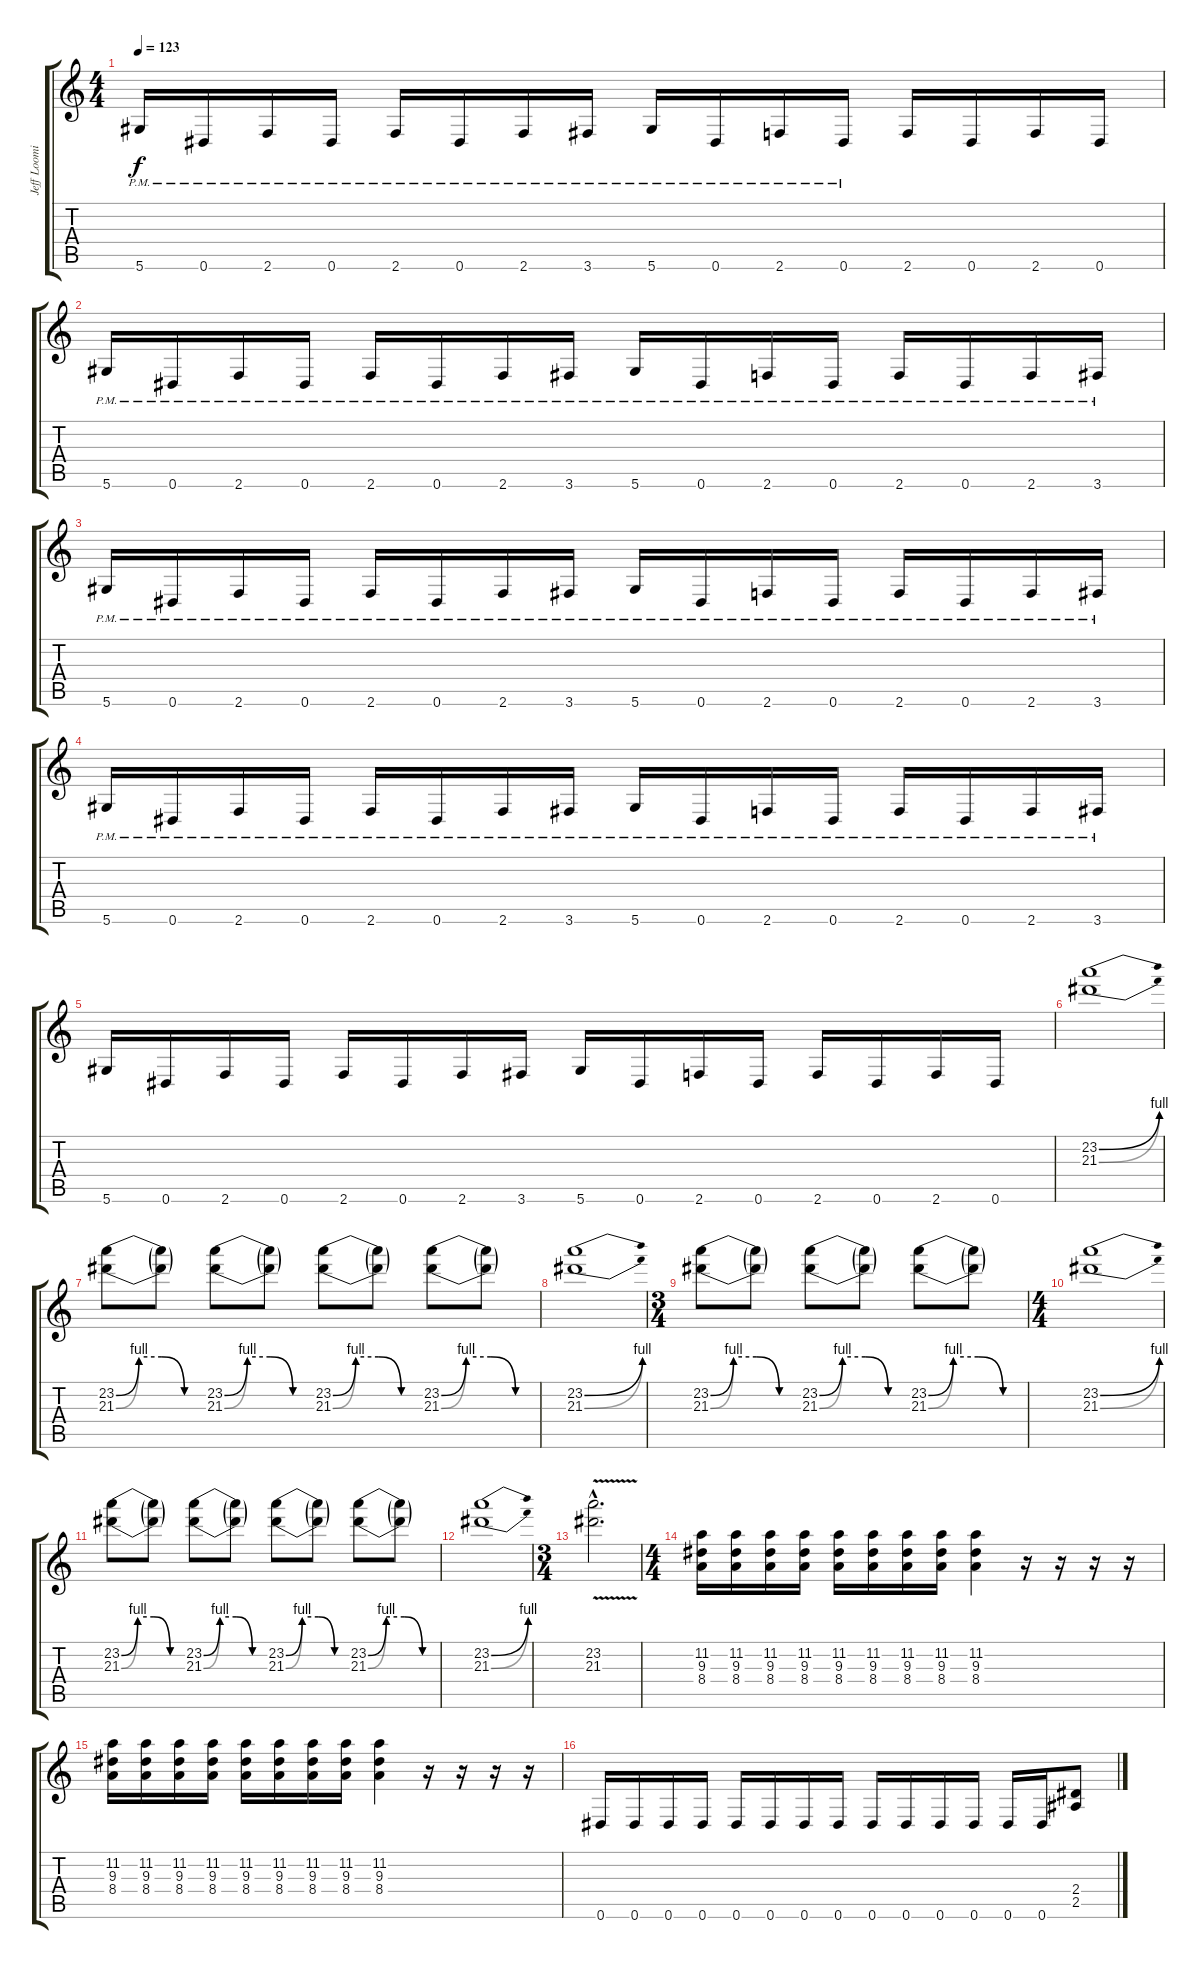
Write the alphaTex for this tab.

\track ("Jeff Loomis" "Jeff Loomi") {instrument distortionguitar}
\staff {score tabs}
\tuning (Eb4 Bb3 Gb3 Db3 Ab2 Eb2) {hide}
\ts (4 4)
\tempo 123
\clef g2
\ks c
5.6{pm}.16{dy f} 0.6{pm}.16 2.6{pm}.16 0.6{pm}.16 2.6{pm}.16 0.6{pm}.16 2.6{pm}.16 3.6{pm}.16 5.6{pm}.16 0.6{pm}.16 2.6{pm}.16 0.6{pm}.16 2.6.16 0.6.16 2.6.16 0.6.16 |
5.6{pm}.16 0.6{pm}.16 2.6{pm}.16 0.6{pm}.16 2.6{pm}.16 0.6{pm}.16 2.6{pm}.16 3.6{pm}.16 5.6{pm}.16 0.6{pm}.16 2.6{pm}.16 0.6{pm}.16 2.6{pm}.16 0.6{pm}.16 2.6{pm}.16 3.6{pm}.16 |
5.6{pm}.16 0.6{pm}.16 2.6{pm}.16 0.6{pm}.16 2.6{pm}.16 0.6{pm}.16 2.6{pm}.16 3.6{pm}.16 5.6{pm}.16 0.6{pm}.16 2.6{pm}.16 0.6{pm}.16 2.6{pm}.16 0.6{pm}.16 2.6{pm}.16 3.6{pm}.16 |
5.6{pm}.16 0.6{pm}.16 2.6{pm}.16 0.6{pm}.16 2.6{pm}.16 0.6{pm}.16 2.6{pm}.16 3.6{pm}.16 5.6{pm}.16 0.6{pm}.16 2.6{pm}.16 0.6{pm}.16 2.6{pm}.16 0.6{pm}.16 2.6{pm}.16 3.6{pm}.16 |
5.6.16 0.6.16 2.6.16 0.6.16 2.6.16 0.6.16 2.6.16 3.6.16 5.6.16 0.6.16 2.6.16 0.6.16 2.6.16 0.6.16 2.6.16 0.6.16 |
(23.2{be (bend 0 0 60 4)} 21.3{be (bend 0 0 60 4)}).1 |
(23.2{be (custom 0 0 15 4 30 4 45 0 60 0)} 21.3{be (custom 0 0 15 4 30 4 45 0 60 0)}).8 (23.2{t} 21.3{t}).8 (23.2{be (custom 0 0 15 4 30 4 45 0 60 0)} 21.3{be (custom 0 0 15 4 30 4 45 0 60 0)}).8 (23.2{t} 21.3{t}).8 (23.2{be (custom 0 0 15 4 30 4 45 0 60 0)} 21.3{be (custom 0 0 15 4 30 4 45 0 60 0)}).8 (23.2{t} 21.3{t}).8 (23.2{be (custom 0 0 15 4 30 4 45 0 60 0)} 21.3{be (custom 0 0 15 4 30 4 45 0 60 0)}).8 (23.2{t} 21.3{t}).8 |
(23.2{be (bend 0 0 60 4)} 21.3{be (bend 0 0 60 4)}).1 |
\ts (3 4)
(23.2{be (custom 0 0 15 4 30 4 45 0 60 0)} 21.3{be (custom 0 0 15 4 30 4 45 0 60 0)}).8 (23.2{t} 21.3{t}).8 (23.2{be (custom 0 0 15 4 30 4 45 0 60 0)} 21.3{be (custom 0 0 15 4 30 4 45 0 60 0)}).8 (23.2{t} 21.3{t}).8 (23.2{be (custom 0 0 15 4 30 4 45 0 60 0)} 21.3{be (custom 0 0 15 4 30 4 45 0 60 0)}).8 (23.2{t} 21.3{t}).8 |
\ts (4 4)
(23.2{be (bend 0 0 60 4)} 21.3{be (bend 0 0 60 4)}).1 |
(23.2{be (custom 0 0 15 4 30 4 45 0 60 0)} 21.3{be (custom 0 0 15 4 30 4 45 0 60 0)}).8 (23.2{t} 21.3{t}).8 (23.2{be (custom 0 0 15 4 30 4 45 0 60 0)} 21.3{be (custom 0 0 15 4 30 4 45 0 60 0)}).8 (23.2{t} 21.3{t}).8 (23.2{be (custom 0 0 15 4 30 4 45 0 60 0)} 21.3{be (custom 0 0 15 4 30 4 45 0 60 0)}).8 (23.2{t} 21.3{t}).8 (23.2{be (custom 0 0 15 4 30 4 45 0 60 0)} 21.3{be (custom 0 0 15 4 30 4 45 0 60 0)}).8 (23.2{t} 21.3{t}).8 |
(23.2{be (bend 0 0 60 4)} 21.3{be (bend 0 0 60 4)}).1 |
\ts (3 4)
(23.2{v hac} 21.3{v hac}).2{d} |
\ts (4 4)
(11.2 9.3 8.4).16 (11.2 9.3 8.4).16 (11.2 9.3 8.4).16 (11.2 9.3 8.4).16 (11.2 9.3 8.4).16 (11.2 9.3 8.4).16 (11.2 9.3 8.4).16 (11.2 9.3 8.4).16 (11.2 9.3 8.4).4 r.16 r.16 r.16 r.16 |
(11.2 9.3 8.4).16 (11.2 9.3 8.4).16 (11.2 9.3 8.4).16 (11.2 9.3 8.4).16 (11.2 9.3 8.4).16 (11.2 9.3 8.4).16 (11.2 9.3 8.4).16 (11.2 9.3 8.4).16 (11.2 9.3 8.4).4 r.16 r.16 r.16 r.16 |
0.6.16 0.6.16 0.6.16 0.6.16 0.6.16 0.6.16 0.6.16 0.6.16 0.6.16 0.6.16 0.6.16 0.6.16 0.6.16 0.6.16 (2.4 2.5).8
